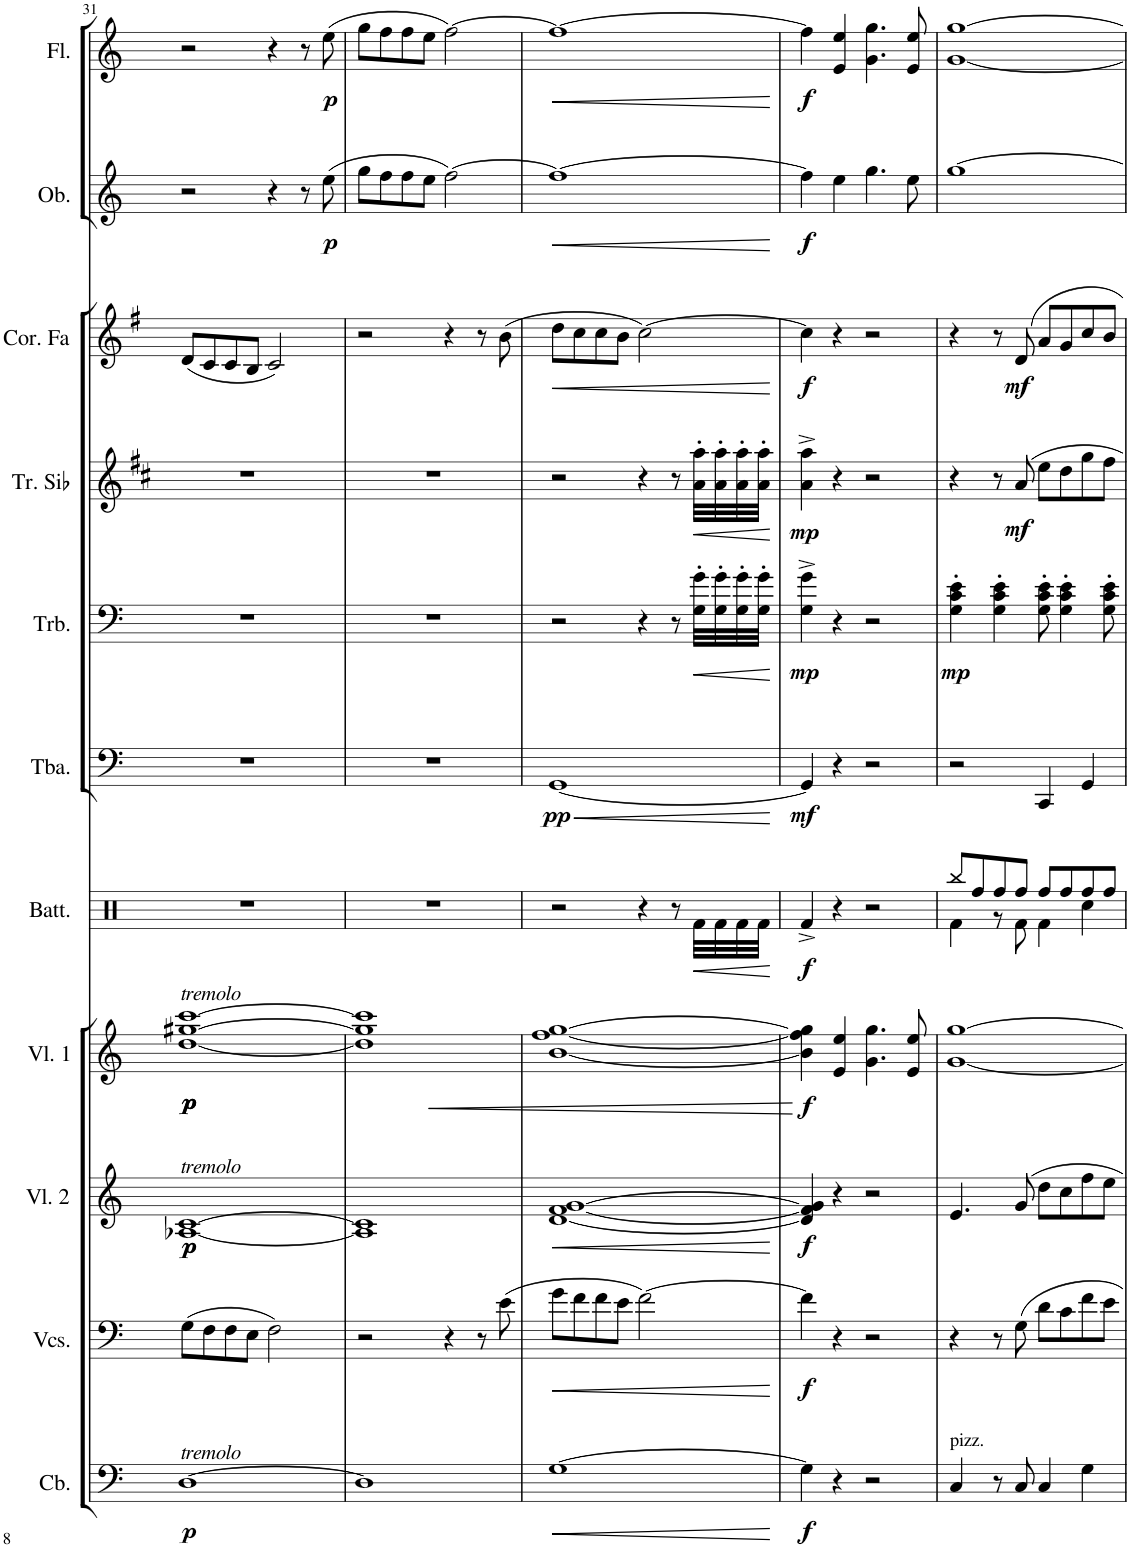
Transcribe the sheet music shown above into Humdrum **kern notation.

**kern	**dynam	**kern	**dynam	**kern	**dynam	**kern	**dynam	**kern	**dynam	**kern	**dynam	**kern	**dynam	**kern	**dynam	**kern	**dynam	**kern	**dynam	**kern	**dynam
*part11	*part11	*part10	*part10	*part9	*part9	*part8	*part8	*part7	*part7	*part6	*part6	*part5	*part5	*part4	*part4	*part3	*part3	*part2	*part2	*part1	*part1
*staff11	*staff11	*staff10	*staff10	*staff9	*staff9	*staff8	*staff8	*staff7	*staff7	*staff6	*staff6	*staff5	*staff5	*staff4	*staff4	*staff3	*staff3	*staff2	*staff2	*staff1	*staff1
*I"Contrabbassi	*	*I"Violoncelli	*	*I"Violini 2	*	*I"Violini 1	*	*I"Batteria	*	*I"Tuba	*	*I"Trombone	*	*I"Tromba in Sib	*	*I"Corno in Fa	*	*I"Oboe	*	*I"Flauto	*
*I'Cb.	*	*	*	*I'Vl. 2	*	*I'Vl. 1	*	*I'Batt.	*	*I'Tba.	*	*I'Trb.	*	*I'Tr. Sib	*	*I'Cor. Fa	*	*I'Ob.	*	*I'Fl.	*
!!LO:PB:g=z
*clefF4	*	*clefF4	*	*clefG2	*	*clefG2	*	*clefX	*	*clefF4	*	*clefF4	*	*clefG2	*	*clefG2	*	*clefG2	*	*clefG2	*
*Trd7c12	*	*	*	*	*	*	*	*	*	*	*	*	*	*Trd1c2	*	*Trd4c7	*	*	*	*	*
*k[]	*	*k[]	*	*k[]	*	*k[]	*	*k[]	*	*k[]	*	*k[]	*	*k[f#c#]	*	*k[f#]	*	*k[]	*	*k[]	*
*M4/4	*	*M4/4	*	*M4/4	*	*M4/4	*	*M4/4	*	*M4/4	*	*M4/4	*	*M4/4	*	*M4/4	*	*M4/4	*	*M4/4	*
=31	=31	=31	=31	=31	=31	=31	=31	=31	=31	=31	=31	=31	=31	=31	=31	=31	=31	=31	=31	=31	=31
!	!	!	!	!	!	!LO:TX:a:i:t=tremolo	!	!	!	!	!	!	!	!	!	!	!	!	!	!	!
!	!	!	!	!LO:TX:a:i:t=tremolo	!	!	!	!	!	!	!	!	!	!	!	!	!	!	!	!	!
!LO:TX:a:i:t=tremolo	!	!	!	!	!	!	!	!	!	!	!	!	!	!	!	!	!	!	!	!	!
!	!LO:DY:b	!	!	!	!LO:DY:b	!	!	!	!	!	!	!	!	!	!	!	!	!	!	!	!
!	!	!	!	!	!LO:DY:n=1:b	!	!LO:DY:b	!	!	!	!	!	!	!	!	!	!	!	!	!	!
!	!	!	!	!	!	!	!LO:DY:n=1:b	!	!	!	!	!	!	!	!	!	!	!	!	!	!
!	!	!	!	!	!	!	!LO:DY:n=2:b	!	!	!	!	!	!	!	!	!	!	!	!	!	!
[1D	p	(8G\L	.	[1A-X [1c	p p	[1dd [1gg#X [1ccc	p p p	1r	.	1r	.	1r	.	1r	.	(8d/L	.	2r	.	2r	.
.	.	8F\	.	.	.	.	.	.	.	.	.	.	.	.	.	8c/	.	.	.	.	.
.	.	8F\	.	.	.	.	.	.	.	.	.	.	.	.	.	8c/	.	.	.	.	.
.	.	8E\J	.	.	.	.	.	.	.	.	.	.	.	.	.	8B/J	.	.	.	.	.
.	.	2F\)	.	.	.	.	.	.	.	.	.	.	.	.	.	2c/)	.	4r	.	4r	.
.	.	.	.	.	.	.	.	.	.	.	.	.	.	.	.	.	.	8r	.	8r	.
!	!	!	!	!	!	!	!	!	!	!	!	!	!	!	!	!	!	!	!LO:DY:b	!	!LO:DY:b
.	.	.	.	.	.	.	.	.	.	.	.	.	.	.	.	.	.	(8ee\	p	(8ee\	p
=32	=32	=32	=32	=32	=32	=32	=32	=32	=32	=32	=32	=32	=32	=32	=32	=32	=32	=32	=32	=32	=32
!	!	!	!	!	!	!	!LO:HP:b	!	!	!	!	!	!	!	!	!	!	!	!	!	!
1D]	.	2r	.	1A-] 1c]	.	1dd] 1gg#] 1ccc]	<	1r	.	1r	.	1r	.	1r	.	2r	.	8gg\L	.	8gg\L	.
.	.	.	.	.	.	.	.	.	.	.	.	.	.	.	.	.	.	8ff\	.	8ff\	.
.	.	.	.	.	.	.	.	.	.	.	.	.	.	.	.	.	.	8ff\	.	8ff\	.
.	.	.	.	.	.	.	.	.	.	.	.	.	.	.	.	.	.	8ee\J	.	8ee\J	.
.	.	4r	.	.	.	.	.	.	.	.	.	.	.	.	.	4r	.	[2ff\)	.	[2ff\)	.
.	.	8r	.	.	.	.	.	.	.	.	.	.	.	.	.	8r	.	.	.	.	.
.	.	(8e\	.	.	.	.	.	.	.	.	.	.	.	.	.	(8b\	.	.	.	.	.
=33	=33	=33	=33	=33	=33	=33	=33	=33	=33	=33	=33	=33	=33	=33	=33	=33	=33	=33	=33	=33	=33
!	!LO:HP:b	!	!LO:HP:b	!	!LO:HP:b	!	!	!	!	!	!LO:HP:b	!	!	!	!	!	!LO:HP:b	!	!LO:HP:b	!	!LO:HP:b
!	!	!	!	!	!	!	!	!	!	!	!LO:DY:n=1:b	!	!	!	!	!	!	!	!	!	!
[1G	<	8g\L	<	[1d [1f [1g	<	[1b [1ff [1gg	.	2r	.	[1GG	< pp	2r	.	2r	.	8dd\L	<	1ff_	<	1ff_	<
.	.	8f\	.	.	.	.	.	.	.	.	.	.	.	.	.	8cc\	.	.	.	.	.
.	.	8f\	.	.	.	.	.	.	.	.	.	.	.	.	.	8cc\	.	.	.	.	.
.	.	8e\J	.	.	.	.	.	.	.	.	.	.	.	.	.	8b\J	.	.	.	.	.
.	.	[2f\)	.	.	.	.	.	4r	.	.	.	4r	.	4r	.	[2cc\)	.	.	.	.	.
.	.	.	.	.	.	.	.	8r	.	.	.	8r	.	8r	.	.	.	.	.	.	.
!	!	!	!	!	!	!	!	!	!LO:HP:b	!	!	!	!LO:HP:b	!	!LO:HP:b	!	!	!	!	!	!
.	.	.	.	.	.	.	.	32Rf\LLL	<	.	.	32G\' 32g\'LLL	<	32a\' 32aa\'LLL	<	.	.	.	.	.	.
.	.	.	.	.	.	.	.	32Rf\	.	.	.	32G\' 32g\'	.	32a\' 32aa\'	.	.	.	.	.	.	.
.	.	.	.	.	.	.	.	32Rf\	.	.	.	32G\' 32g\'	.	32a\' 32aa\'	.	.	.	.	.	.	.
.	.	.	.	.	.	.	.	32Rf\JJJ	.	.	.	32G\' 32g\'JJJ	.	32a\' 32aa\'JJJ	.	.	.	.	.	.	.
.	[	.	[	.	[	.	[	.	[	.	[	.	[	.	[	.	[	.	[	.	[
=34	=34	=34	=34	=34	=34	=34	=34	=34	=34	=34	=34	=34	=34	=34	=34	=34	=34	=34	=34	=34	=34
!	!LO:DY:b	!	!LO:DY:b	!	!LO:DY:b	!	!LO:DY:b	!	!LO:DY:b	!	!LO:DY:b	!	!LO:DY:b	!	!LO:DY:b	!	!LO:DY:b	!	!LO:DY:b	!	!LO:DY:b
4G\]	f	4f\]	f	4d/] 4f/] 4g/]	f	4b\] 4ff\] 4gg\]	f	4Rf^/	f	4GG/]	mf	4G\^ 4g\^	mp	4a\^ 4aa\^	mp	4cc\]	f	4ff\]	f	4ff\]	f
4r	.	4r	.	4r	.	4e/ 4ee/	.	4r	.	4r	.	4r	.	4r	.	4r	.	4ee\	.	4e/ 4ee/	.
2r	.	2r	.	2r	.	4.g\ 4.gg\	.	2r	.	2r	.	2r	.	2r	.	2r	.	4.gg\	.	4.g\ 4.gg\	.
.	.	.	.	.	.	8e/ 8ee/	.	.	.	.	.	.	.	.	.	.	.	8ee\	.	8e/ 8ee/	.
=35	=35	=35	=35	=35	=35	=35	=35	=35	=35	=35	=35	=35	=35	=35	=35	=35	=35	=35	=35	=35	=35
*	*	*	*	*	*	*	*	*^	*	*	*	*	*	*	*	*	*	*	*	*	*
!LO:TX:a:t=pizz.	!	!	!	!	!	!	!	!	!	!	!	!	!	!	!	!	!	!	!	!	!	!
!	!	!	!	!	!	!	!	!	!	!	!	!	!	!LO:DY:b	!	!	!	!	!	!	!	!
4C/	.	4r	.	4.e/	.	[1g [1gg	.	8Rbb/L	4Rf\	.	2r	.	4G\' 4c\' 4e\'	mp	4r	.	4r	.	[1gg	.	[1g [1gg	.
.	.	.	.	.	.	.	.	8Rff/	.	.	.	.	.	.	.	.	.	.	.	.	.	.
8r	.	8r	.	.	.	.	.	8Rff/	8r	.	.	.	4G\' 4c\' 4e\'	.	8r	.	8r	.	.	.	.	.
!	!	!	!	!	!	!	!	!	!	!	!	!	!	!	!	!LO:DY:b	!	!LO:DY:b	!	!	!	!
8C/	.	8G\	.	8g/	.	.	.	8Rff/J	8Rf\	.	.	.	.	.	8a/	mf	8d/	mf	.	.	.	.
4C/	.	8d\L	.	8dd\L	.	.	.	8Rff/L	4Rf\	.	4CC/	.	8G\' 8c\' 8e\'	.	8ee\L	.	8a/L	.	.	.	.	.
.	.	8c\	.	8cc\	.	.	.	8Rff/	.	.	.	.	4G\' 4c\' 4e\'	.	8dd\	.	8g/	.	.	.	.	.
4G\	.	8f\	.	8ff\	.	.	.	8Rff/	4Rcc\	.	4GG/	.	.	.	8gg\	.	8cc/	.	.	.	.	.
.	.	8e\J	.	8ee\J	.	.	.	8Rff/J	.	.	.	.	8G\' 8c\' 8e\'	.	8ff#\J	.	8b/J	.	.	.	.	.
*	*	*	*	*	*	*	*	*v	*v	*	*	*	*	*	*	*	*	*	*	*	*	*
=	=	=	=	=	=	=	=	=	=	=	=	=	=	=	=	=	=	=	=	=	=
*-	*-	*-	*-	*-	*-	*-	*-	*-	*-	*-	*-	*-	*-	*-	*-	*-	*-	*-	*-	*-	*-
